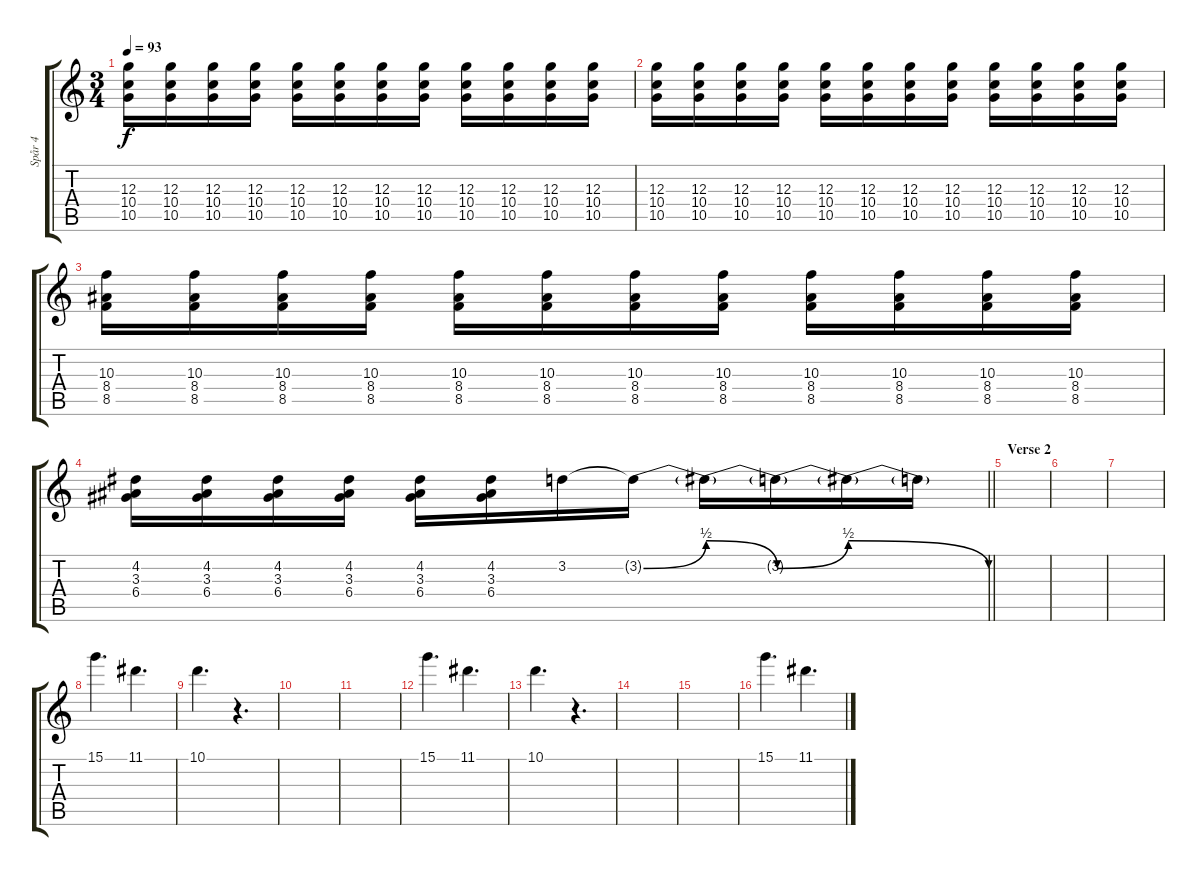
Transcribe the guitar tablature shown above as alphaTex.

\track ("Spår 4" "Spår 4") {instrument distortionguitar}
\staff {score tabs}
\tuning (E4 B3 G3 D3 A2 E2) {hide}
\ts (3 4)
\tempo 93
\clef g2
\ks c
(12.3 10.4 10.5).16{dy f instrument distortionguitar} (12.3 10.4 10.5).16 (12.3 10.4 10.5).16 (12.3 10.4 10.5).16 (12.3 10.4 10.5).16 (12.3 10.4 10.5).16 (12.3 10.4 10.5).16 (12.3 10.4 10.5).16 (12.3 10.4 10.5).16 (12.3 10.4 10.5).16 (12.3 10.4 10.5).16 (12.3 10.4 10.5).16 |
(12.3 10.4 10.5).16 (12.3 10.4 10.5).16 (12.3 10.4 10.5).16 (12.3 10.4 10.5).16 (12.3 10.4 10.5).16 (12.3 10.4 10.5).16 (12.3 10.4 10.5).16 (12.3 10.4 10.5).16 (12.3 10.4 10.5).16 (12.3 10.4 10.5).16 (12.3 10.4 10.5).16 (12.3 10.4 10.5).16 |
(10.3 8.4 8.5).16 (10.3 8.4 8.5).16 (10.3 8.4 8.5).16 (10.3 8.4 8.5).16 (10.3 8.4 8.5).16 (10.3 8.4 8.5).16 (10.3 8.4 8.5).16 (10.3 8.4 8.5).16 (10.3 8.4 8.5).16 (10.3 8.4 8.5).16 (10.3 8.4 8.5).16 (10.3 8.4 8.5).16 |
\barLineRight lightlight
(4.2 3.3 6.4).16 (4.2 3.3 6.4).16 (4.2 3.3 6.4).16 (4.2 3.3 6.4).16 (4.2 3.3 6.4).16 (4.2 3.3 6.4).16 3.2.16 3.2{be (bend 0 0 60 2) t}.16 3.2{be (release 0 2 60 0) t}.16 3.2{be (bend 0 0 60 2) t}.16 3.2{be (release 0 2 60 0) t}.16 3.2{t}.16 |
\section ("" "Verse 2")
|
|
|
15.1.4{d} 11.1.4{d} |
10.1.4{d} r.4{d} |
|
|
15.1.4{d} 11.1.4{d} |
10.1.4{d} r.4{d} |
|
|
15.1.4{d} 11.1.4{d}
